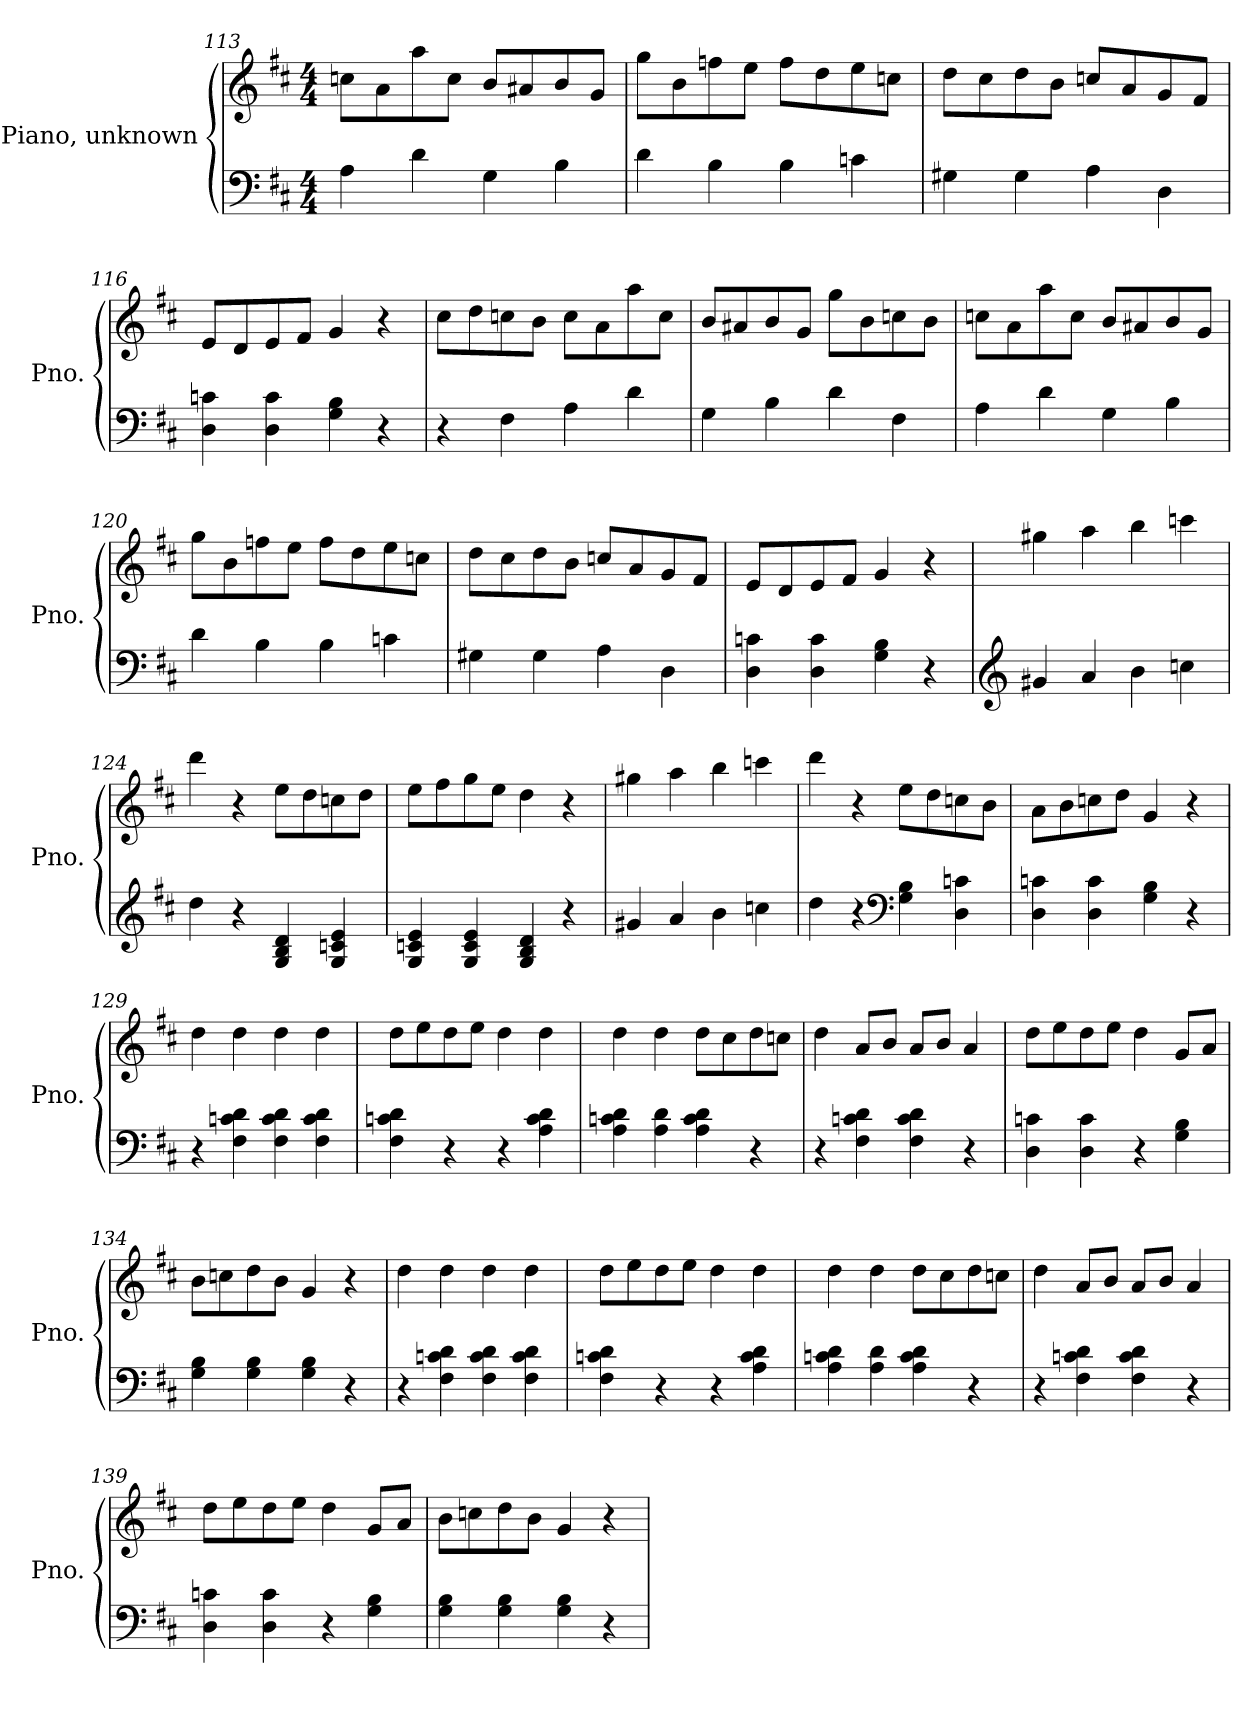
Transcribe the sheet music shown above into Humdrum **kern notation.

**kern	**kern
*part1	*part1
*staff2	*staff1
*I"Piano, unknown	*
*I'Pno.	*
*clefF4	*clefG2
*k[f#c#]	*k[f#c#]
*M4/4	*M4/4
=113	=113
4A\	8ccn\L
.	8a\
4d\	8aa\
.	8cc\J
4G\	8b/L
.	8a#X/
4B\	8b/
.	8g/J
=114	=114
4d\	8gg\L
.	8b\
4B\	8ffn\
.	8ee\J
4B\	8ff\L
.	8dd\
4cn\	8ee\
.	8ccn\J
!!LO:PB:g=z
=115	=115
4G#X\	8dd\L
.	8cc#\
4G#\	8dd\
.	8b\J
4A\	8ccn/L
.	8a/
4D\	8g/
.	8f#/J
=116	=116
4D\ 4cn\	8e/L
.	8d/
4D\ 4c\	8e/
.	8f#/J
4G\ 4B\	4g/
4r	4r
=117	=117
4r	8cc#\L
.	8dd\
4F#\	8ccn\
.	8b\J
4A\	8cc\L
.	8a\
4d\	8aa\
.	8cc\J
=118	=118
4G\	8b/L
.	8a#X/
4B\	8b/
.	8g/J
4d\	8gg\L
.	8b\
4F#\	8ccn\
.	8b\J
=119	=119
4A\	8ccn\L
.	8a\
4d\	8aa\
.	8cc\J
4G\	8b/L
.	8a#X/
4B\	8b/
.	8g/J
!!LO:LB:g=z
=120	=120
4d\	8gg\L
.	8b\
4B\	8ffn\
.	8ee\J
4B\	8ff\L
.	8dd\
4cn\	8ee\
.	8ccn\J
=121	=121
4G#X\	8dd\L
.	8cc#\
4G#\	8dd\
.	8b\J
4A\	8ccn/L
.	8a/
4D\	8g/
.	8f#/J
=122	=122
4D\ 4cn\	8e/L
.	8d/
4D\ 4c\	8e/
.	8f#/J
4G\ 4B\	4g/
4r	4r
=123	=123
*clefG2	*
4g#X/	4gg#X\
4a/	4aa\
4b\	4bb\
4ccn\	4cccn\
=124	=124
4dd\	4ddd\
4r	4r
4G/ 4B/ 4d/	8ee\L
.	8dd\
4G/ 4cn/ 4e/	8ccn\
.	8dd\J
!!LO:LB:g=z
=125	=125
4G/ 4cn/ 4e/	8ee\L
.	8ff#\
4G/ 4c/ 4e/	8gg\
.	8ee\J
4G/ 4B/ 4d/	4dd\
4r	4r
=126	=126
4g#X/	4gg#X\
4a/	4aa\
4b\	4bb\
4ccn\	4cccn\
=127	=127
4dd\	4ddd\
4r	4r
*clefF4	*
4G\ 4B\	8ee\L
.	8dd\
4D\ 4cn\	8ccn\
.	8b\J
=128	=128
4D\ 4cn\	8a\L
.	8b\
4D\ 4c\	8ccn\
.	8dd\J
4G\ 4B\	4g/
4r	4r
=129	=129
4r	4dd\
4F#\ 4cn\ 4d\	4dd\
4F#\ 4c\ 4d\	4dd\
4F#\ 4c\ 4d\	4dd\
!!LO:LB:g=z
=130	=130
4F#\ 4cn\ 4d\	8dd\L
.	8ee\
4r	8dd\
.	8ee\J
4r	4dd\
4A\ 4c\ 4d\	4dd\
=131	=131
4A\ 4cn\ 4d\	4dd\
4A\ 4d\	4dd\
4A\ 4c\ 4d\	8dd\L
.	8cc#\
4r	8dd\
.	8ccn\J
=132	=132
4r	4dd\
4F#\ 4cn\ 4d\	8a/L
.	8b/J
4F#\ 4c\ 4d\	8a/L
.	8b/J
4r	4a/
=133	=133
4D\ 4cn\	8dd\L
.	8ee\
4D\ 4c\	8dd\
.	8ee\J
4r	4dd\
4G\ 4B\	8g/L
.	8a/J
=134	=134
4G\ 4B\	8b\L
.	8ccn\
4G\ 4B\	8dd\
.	8b\J
4G\ 4B\	4g/
4r	4r
!!LO:LB:g=z
=135	=135
4r	4dd\
4F#\ 4cn\ 4d\	4dd\
4F#\ 4c\ 4d\	4dd\
4F#\ 4c\ 4d\	4dd\
=136	=136
4F#\ 4cn\ 4d\	8dd\L
.	8ee\
4r	8dd\
.	8ee\J
4r	4dd\
4A\ 4c\ 4d\	4dd\
=137	=137
4A\ 4cn\ 4d\	4dd\
4A\ 4d\	4dd\
4A\ 4c\ 4d\	8dd\L
.	8cc#\
4r	8dd\
.	8ccn\J
=138	=138
4r	4dd\
4F#\ 4cn\ 4d\	8a/L
.	8b/J
4F#\ 4c\ 4d\	8a/L
.	8b/J
4r	4a/
=139	=139
4D\ 4cn\	8dd\L
.	8ee\
4D\ 4c\	8dd\
.	8ee\J
4r	4dd\
4G\ 4B\	8g/L
.	8a/J
!!LO:LB:g=z
=140	=140
4G\ 4B\	8b\L
.	8ccn\
4G\ 4B\	8dd\
.	8b\J
4G\ 4B\	4g/
4r	4r
=	=
*-	*-
